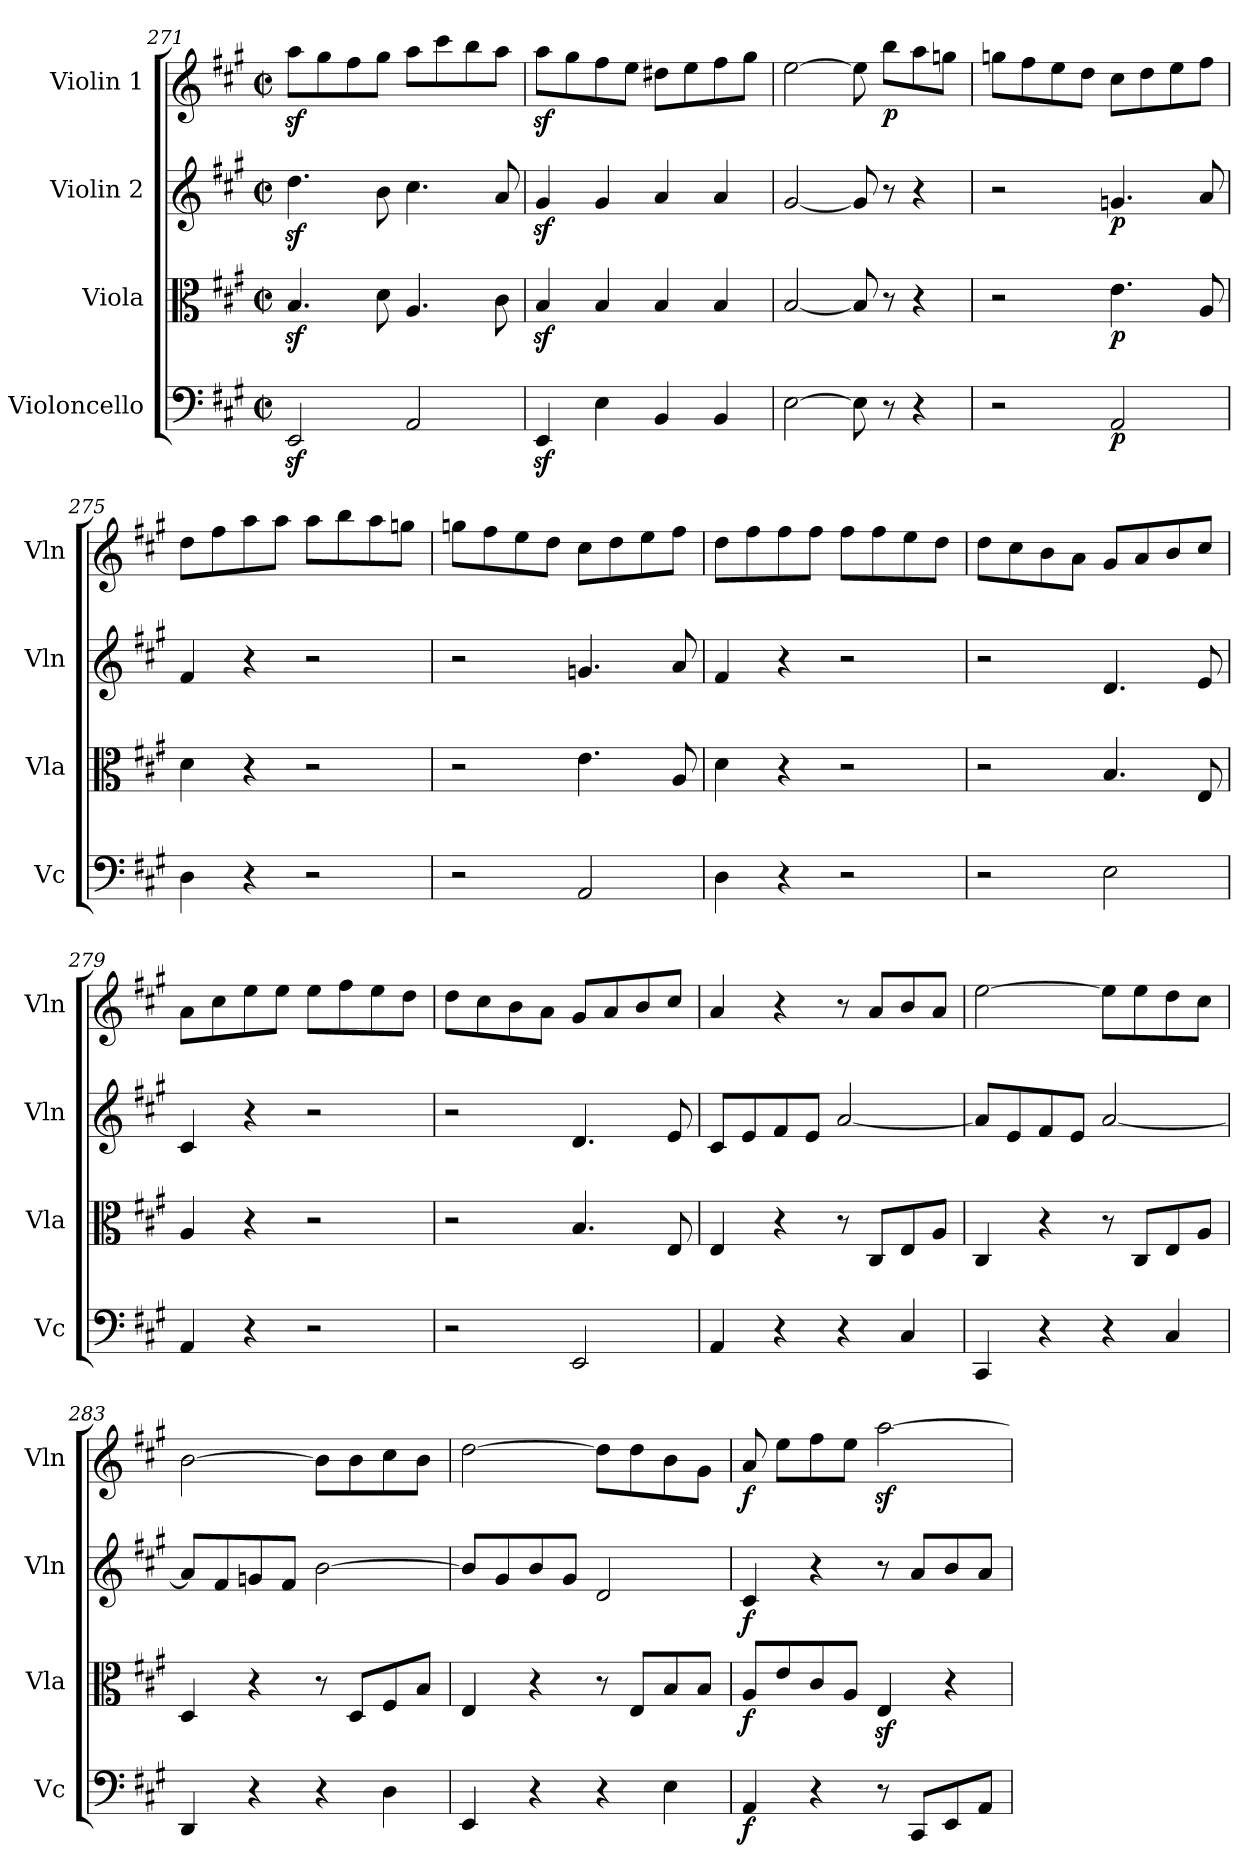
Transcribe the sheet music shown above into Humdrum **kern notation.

**kern	**dynam	**kern	**dynam	**kern	**dynam	**kern	**dynam
*part4	*part4	*part3	*part3	*part2	*part2	*part1	*part1
*staff4	*staff4	*staff3	*staff3	*staff2	*staff2	*staff1	*staff1
*I"Violoncello	*	*I"Viola	*	*I"Violin 2	*	*I"Violin 1	*
*I'Vc	*	*I'Vla	*	*I'Vln	*	*I'Vln	*
*clefF4	*	*clefC3	*	*clefG2	*	*clefG2	*
*k[f#c#g#]	*	*k[f#c#g#]	*	*k[f#c#g#]	*	*k[f#c#g#]	*
*A:	*	*A:	*	*A:	*	*A:	*
*M2/2	*	*M2/2	*	*M2/2	*	*M2/2	*
*met(c|)	*	*met(c|)	*	*met(c|)	*	*met(c|)	*
=271	=271	=271	=271	=271	=271	=271	=271
2EEz</	.	4.Bz</	.	4.ddz<\	.	8aaz<\L	.
.	.	.	.	.	.	8gg#\	.
.	.	.	.	.	.	8ff#\	.
.	.	8d\	.	8b\	.	8gg#\J	.
2AA/	.	4.A/	.	4.cc#\	.	8aa\L	.
.	.	.	.	.	.	8ccc#\	.
.	.	.	.	.	.	8bb\	.
.	.	8c#\	.	8a/	.	8aa\J	.
=272	=272	=272	=272	=272	=272	=272	=272
4EEz</	.	4Bz</	.	4g#z</	.	8aaz<\L	.
.	.	.	.	.	.	8gg#\	.
4E\	.	4B/	.	4g#/	.	8ff#\	.
.	.	.	.	.	.	8ee\J	.
4BB/	.	4B/	.	4a/	.	8dd#X\L	.
.	.	.	.	.	.	8ee\	.
4BB/	.	4B/	.	4a/	.	8ff#\	.
.	.	.	.	.	.	8gg#\J	.
=273	=273	=273	=273	=273	=273	=273	=273
[2E\	.	[2B/	.	[2g#/	.	[2ee\	.
8E\]	.	8B/]	.	8g#/]	.	8ee\]	.
!	!	!	!	!	!	!	!LO:DY:b
8r	.	8r	.	8r	.	8bb\L	p
4r	.	4r	.	4r	.	8aa\	.
.	.	.	.	.	.	8ggn\J	.
=274	=274	=274	=274	=274	=274	=274	=274
2r	.	2r	.	2r	.	8ggn\L	.
.	.	.	.	.	.	8ff#\	.
.	.	.	.	.	.	8ee\	.
.	.	.	.	.	.	8dd\J	.
!	!LO:DY:b	!	!LO:DY:b	!	!LO:DY:b	!	!
2AA/	p	4.e\	p	4.gn/	p	8cc#\L	.
.	.	.	.	.	.	8dd\	.
.	.	.	.	.	.	8ee\	.
.	.	8A/	.	8a/	.	8ff#\J	.
=275	=275	=275	=275	=275	=275	=275	=275
4D\	.	4d\	.	4f#/	.	8dd\L	.
.	.	.	.	.	.	8ff#\	.
4r	.	4r	.	4r	.	8aa\	.
.	.	.	.	.	.	8aa\J	.
2r	.	2r	.	2r	.	8aa\L	.
.	.	.	.	.	.	8bb\	.
.	.	.	.	.	.	8aa\	.
.	.	.	.	.	.	8ggn\J	.
=276	=276	=276	=276	=276	=276	=276	=276
2r	.	2r	.	2r	.	8ggn\L	.
.	.	.	.	.	.	8ff#\	.
.	.	.	.	.	.	8ee\	.
.	.	.	.	.	.	8dd\J	.
2AA/	.	4.e\	.	4.gn/	.	8cc#\L	.
.	.	.	.	.	.	8dd\	.
.	.	.	.	.	.	8ee\	.
.	.	8A/	.	8a/	.	8ff#\J	.
=277	=277	=277	=277	=277	=277	=277	=277
4D\	.	4d\	.	4f#/	.	8dd\L	.
.	.	.	.	.	.	8ff#\	.
4r	.	4r	.	4r	.	8ff#\	.
.	.	.	.	.	.	8ff#\J	.
2r	.	2r	.	2r	.	8ff#\L	.
.	.	.	.	.	.	8ff#\	.
.	.	.	.	.	.	8ee\	.
.	.	.	.	.	.	8dd\J	.
=278	=278	=278	=278	=278	=278	=278	=278
2r	.	2r	.	2r	.	8dd\L	.
.	.	.	.	.	.	8cc#\	.
.	.	.	.	.	.	8b\	.
.	.	.	.	.	.	8a\J	.
2E\	.	4.B/	.	4.d/	.	8g#/L	.
.	.	.	.	.	.	8a/	.
.	.	.	.	.	.	8b/	.
.	.	8E/	.	8e/	.	8cc#/J	.
=279	=279	=279	=279	=279	=279	=279	=279
4AA/	.	4A/	.	4c#/	.	8a\L	.
.	.	.	.	.	.	8cc#\	.
4r	.	4r	.	4r	.	8ee\	.
.	.	.	.	.	.	8ee\J	.
2r	.	2r	.	2r	.	8ee\L	.
.	.	.	.	.	.	8ff#\	.
.	.	.	.	.	.	8ee\	.
.	.	.	.	.	.	8dd\J	.
=280	=280	=280	=280	=280	=280	=280	=280
2r	.	2r	.	2r	.	8dd\L	.
.	.	.	.	.	.	8cc#\	.
.	.	.	.	.	.	8b\	.
.	.	.	.	.	.	8a\J	.
2EE/	.	4.B/	.	4.d/	.	8g#/L	.
.	.	.	.	.	.	8a/	.
.	.	.	.	.	.	8b/	.
.	.	8E/	.	8e/	.	8cc#/J	.
=281	=281	=281	=281	=281	=281	=281	=281
4AA/	.	4E/	.	8c#/L	.	4a/	.
.	.	.	.	8e/	.	.	.
4r	.	4r	.	8f#/	.	4r	.
.	.	.	.	8e/J	.	.	.
4r	.	8r	.	[2a/	.	8r	.
.	.	8C#/L	.	.	.	8a/L	.
4C#/	.	8E/	.	.	.	8b/	.
.	.	8A/J	.	.	.	8a/J	.
=282	=282	=282	=282	=282	=282	=282	=282
4CC#/	.	4C#/	.	8a/L]	.	[2ee\	.
.	.	.	.	8e/	.	.	.
4r	.	4r	.	8f#/	.	.	.
.	.	.	.	8e/J	.	.	.
4r	.	8r	.	[2a/	.	8ee\L]	.
.	.	8C#/L	.	.	.	8ee\	.
4C#/	.	8E/	.	.	.	8dd\	.
.	.	8A/J	.	.	.	8cc#\J	.
=283	=283	=283	=283	=283	=283	=283	=283
4DD/	.	4D/	.	8a/L]	.	[2b\	.
.	.	.	.	8f#/	.	.	.
4r	.	4r	.	8gn/	.	.	.
.	.	.	.	8f#/J	.	.	.
4r	.	8r	.	[2b\	.	8b\L]	.
.	.	8D/L	.	.	.	8b\	.
4D\	.	8F#/	.	.	.	8cc#\	.
.	.	8B/J	.	.	.	8b\J	.
=284	=284	=284	=284	=284	=284	=284	=284
4EE/	.	4E/	.	8b/L]	.	[2dd\	.
.	.	.	.	8g#/	.	.	.
4r	.	4r	.	8b/	.	.	.
.	.	.	.	8g#/J	.	.	.
4r	.	8r	.	2d/	.	8dd\L]	.
.	.	8E/L	.	.	.	8dd\	.
4E\	.	8B/	.	.	.	8b\	.
.	.	8B/J	.	.	.	8g#\J	.
=285	=285	=285	=285	=285	=285	=285	=285
!	!LO:DY:b	!	!LO:DY:b	!	!LO:DY:b	!	!LO:DY:b
4AA/	f	8A/L	f	4c#/	f	8a/	f
.	.	8e/	.	.	.	8ee\L	.
4r	.	8c#/	.	4r	.	8ff#\	.
.	.	8A/J	.	.	.	8ee\J	.
8r	.	4Ez</	.	8r	.	[2aaz<\	.
8CC#/L	.	.	.	8a/L	.	.	.
8EE/	.	4r	.	8b/	.	.	.
8AA/J	.	.	.	8a/J	.	.	.
=	=	=	=	=	=	=	=
*-	*-	*-	*-	*-	*-	*-	*-
